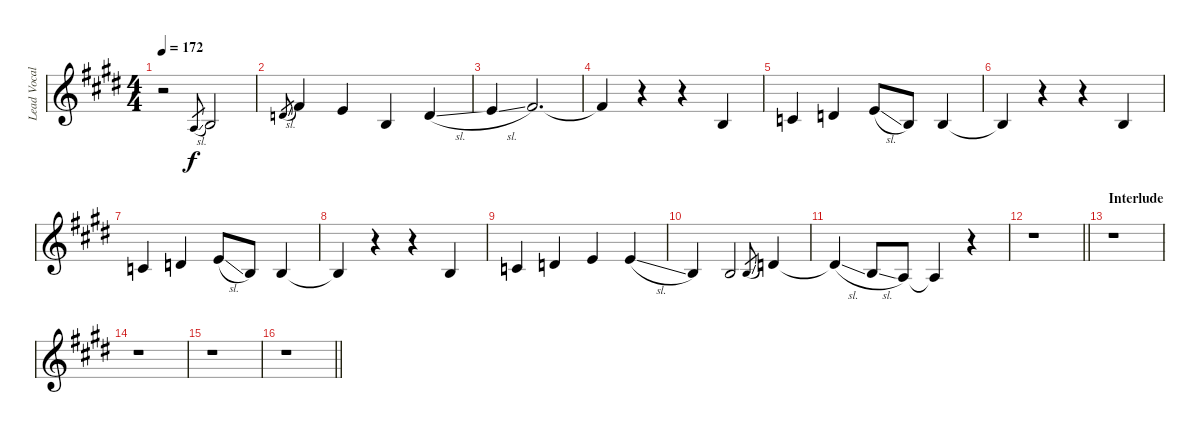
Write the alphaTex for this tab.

\track ("Lead Vocals" "Lead Vocal") {instrument lead6voice}
\staff {score}
\tuning (E4 B3 G3 D3 A2 E2) {hide}
\ts (4 4)
\tempo 172
\clef g2
\ks e
r.2{dy f} 2.3{sl}.8{gr} 4.3.2 |
3.2{sl}.8{gr} 7.2.4 5.2.4 4.3.4 3.2{sl}.4 |
5.2{sl}.4 7.2.2{d} |
7.2{t}.4 r.4 r.4 4.3.4 |
5.3.4 3.2.4 5.2{sl}.8 0.2.8 4.3.4 |
4.3{t}.4 r.4 r.4 4.3.4 |
5.3.4 3.2.4 5.2{sl}.8 0.2.8 4.3.4 |
4.3{t}.4 r.4 r.4 4.3.4 |
5.3.4 3.2.4 5.2.4 5.2{sl}.4 |
0.2.4 4.3.2 4.3{sl}.8{gr} 7.3.4 |
7.3{sl t}.4 4.3{sl}.8 2.3.8 2.3{t}.4 r.4 |
\barLineRight lightlight
r.1 |
\section ("" "Interlude")
r.1 |
r.1 |
r.1 |
\barLineRight lightlight
r.1
